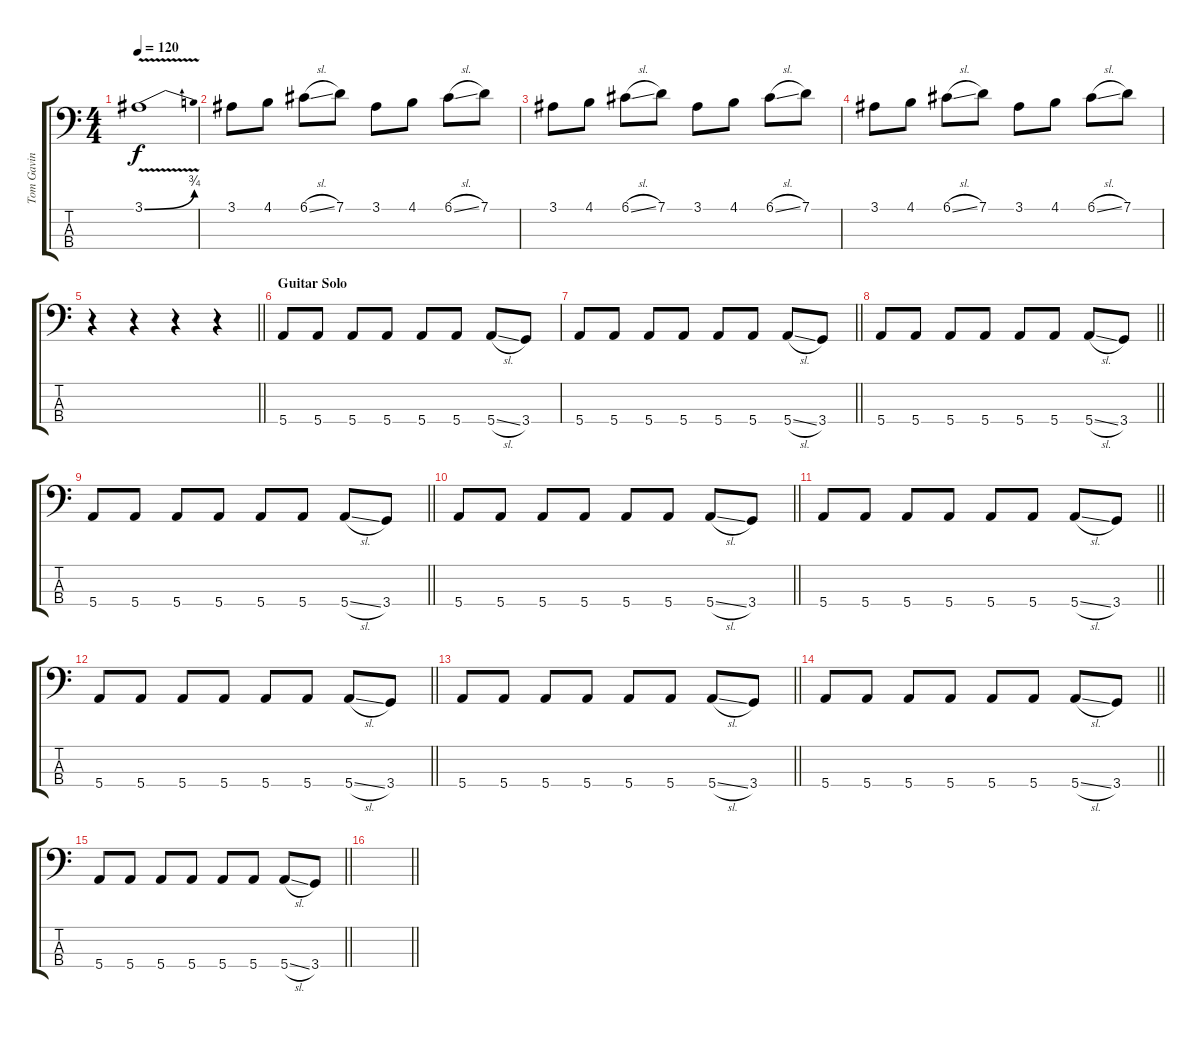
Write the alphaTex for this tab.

\track ("Tom Gavin" "Tom Gavin") {instrument electricbassfinger}
\staff {score tabs}
\tuning (G2 D2 A1 E1) {hide}
\ts (4 4)
\tempo 120
\clef f4
\ks c
3.1{be (bend 0 0 60 3) v}.1{dy f} |
3.1.8 4.1.8 6.1{sl}.8 7.1.8 3.1.8 4.1.8 6.1{sl}.8 7.1.8 |
3.1.8 4.1.8 6.1{sl}.8 7.1.8 3.1.8 4.1.8 6.1{sl}.8 7.1.8 |
3.1.8 4.1.8 6.1{sl}.8 7.1.8 3.1.8 4.1.8 6.1{sl}.8 7.1.8 |
\barLineRight lightlight
r.4 r.4 r.4 r.4 |
\section ("" "Guitar Solo")
5.4.8 5.4.8 5.4.8 5.4.8 5.4.8 5.4.8 5.4{sl}.8 3.4.8 |
\barLineRight lightlight
5.4.8 5.4.8 5.4.8 5.4.8 5.4.8 5.4.8 5.4{sl}.8 3.4.8 |
\barLineRight lightlight
5.4.8 5.4.8 5.4.8 5.4.8 5.4.8 5.4.8 5.4{sl}.8 3.4.8 |
\barLineRight lightlight
5.4.8 5.4.8 5.4.8 5.4.8 5.4.8 5.4.8 5.4{sl}.8 3.4.8 |
\barLineRight lightlight
5.4.8 5.4.8 5.4.8 5.4.8 5.4.8 5.4.8 5.4{sl}.8 3.4.8 |
\barLineRight lightlight
5.4.8 5.4.8 5.4.8 5.4.8 5.4.8 5.4.8 5.4{sl}.8 3.4.8 |
\barLineRight lightlight
5.4.8 5.4.8 5.4.8 5.4.8 5.4.8 5.4.8 5.4{sl}.8 3.4.8 |
\barLineRight lightlight
5.4.8 5.4.8 5.4.8 5.4.8 5.4.8 5.4.8 5.4{sl}.8 3.4.8 |
\barLineRight lightlight
5.4.8 5.4.8 5.4.8 5.4.8 5.4.8 5.4.8 5.4{sl}.8 3.4.8 |
\barLineRight lightlight
5.4.8 5.4.8 5.4.8 5.4.8 5.4.8 5.4.8 5.4{sl}.8 3.4.8 |
\barLineRight lightlight
